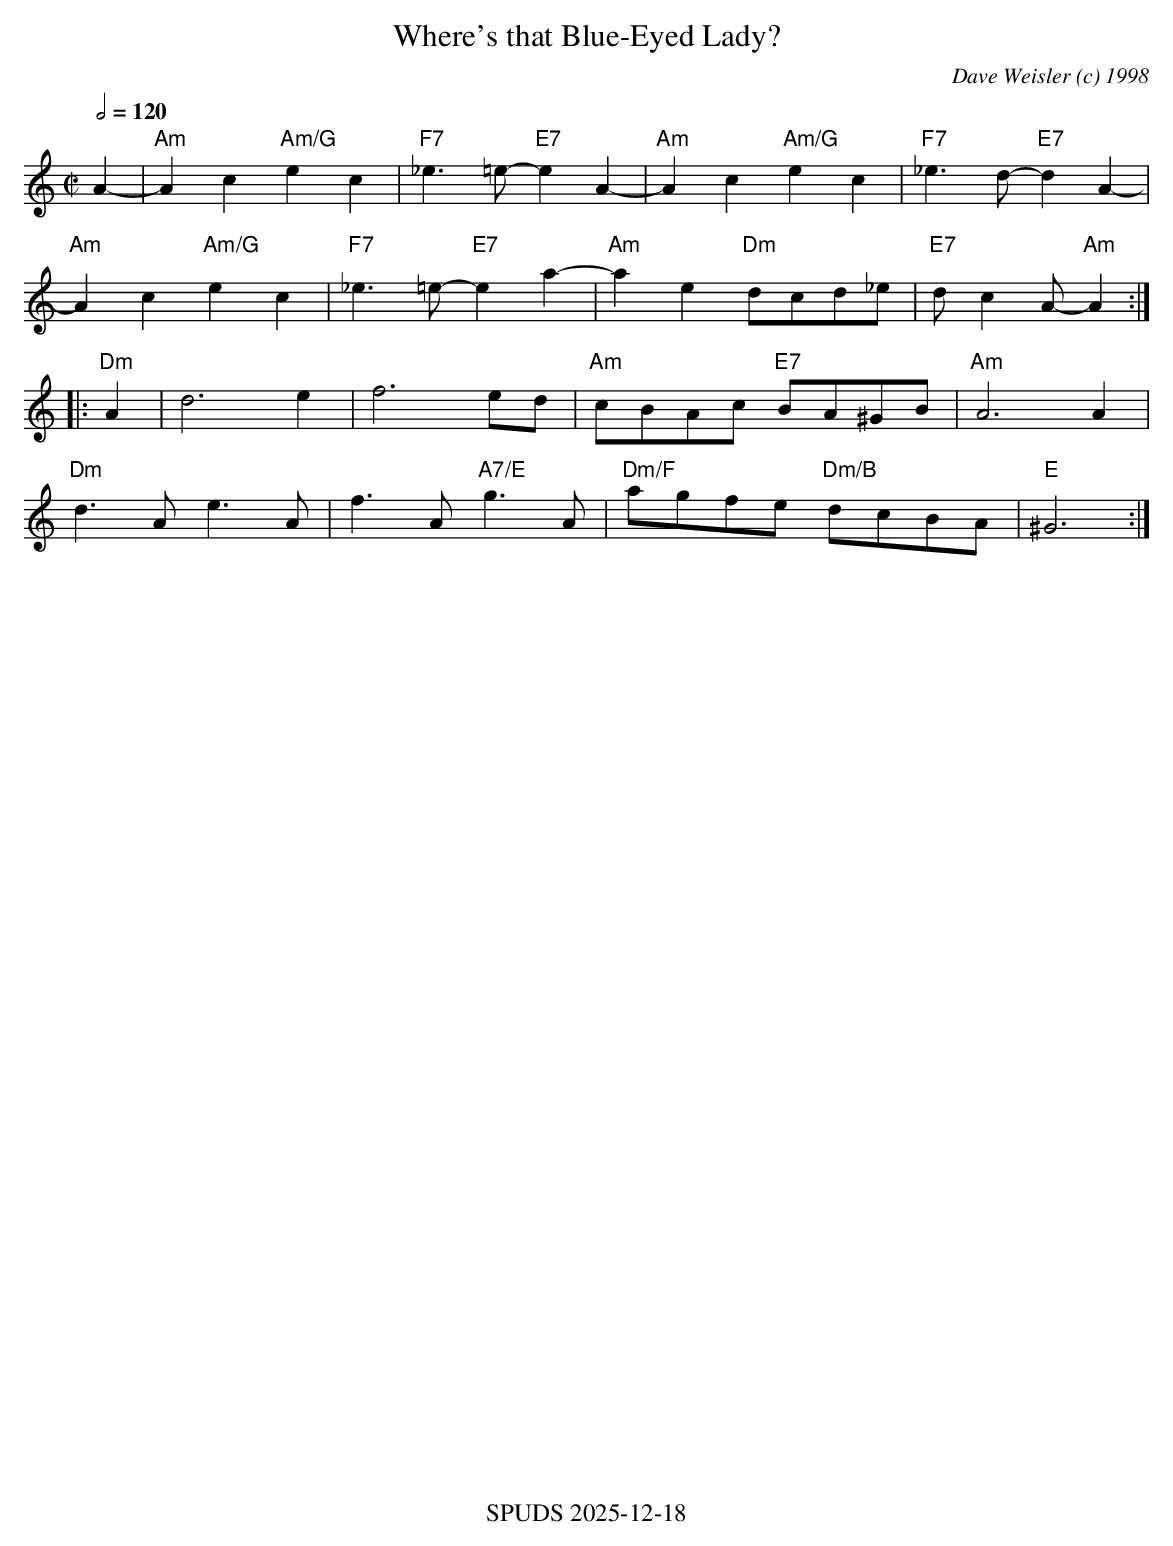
X:1
T:Where's that Blue-Eyed Lady?
C:Dave Weisler (c) 1998
M:C|
L:1/8
K:Am
Q:1/2=120
A2-|"Am"A2 c2 "Am/G" e2 c2|"F7"_e3 =e-"E7"e2A2-|"Am"A2c2 "Am/G"e2c2|"F7"_e3d-"E7"d2A2-|
"Am"A2 c2 "Am/G"e2c2|"F7"_e3 =e-"E7"e2 a2-|"Am"a2 e2"Dm"dcd_e|"E7"dc2A-"Am"A2:|
|:"Dm"A2|d6 e2|f6 ed|"Am"cB""Ac "E7" BA^GB|"Am"A6A2|
"Dm"d3Ae3A|f3A "A7/E"g3A|"Dm/F"agfe "Dm/B" dcBA|"E"^G6:|
